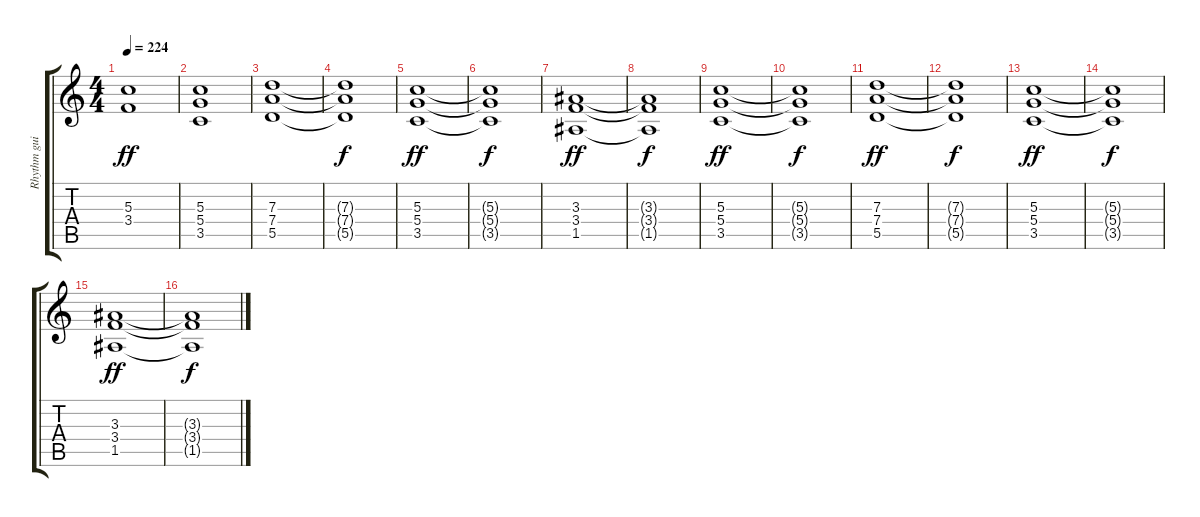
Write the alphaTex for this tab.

\track ("Rhythm guitar" "Rhythm gui") {instrument overdrivenguitar}
\staff {score tabs}
\tuning (E4 B3 G3 D3 A2 E2) {hide}
\ts (4 4)
\tempo 224
\clef g2
\ks c
(5.3 3.4).1{dy ff} |
(5.3 5.4 3.5).1 |
(7.3 7.4 5.5).1 |
(7.3{t} 7.4{t} 5.5{t}).1{dy f} |
(5.3 5.4 3.5).1{dy ff} |
(5.3{t} 5.4{t} 3.5{t}).1{dy f} |
(3.3 3.4 1.5).1{dy ff} |
(3.3{t} 3.4{t} 1.5{t}).1{dy f} |
(5.3 5.4 3.5).1{dy ff} |
(5.3{t} 5.4{t} 3.5{t}).1{dy f} |
(7.3 7.4 5.5).1{dy ff} |
(7.3{t} 7.4{t} 5.5{t}).1{dy f} |
(5.3 5.4 3.5).1{dy ff} |
(5.3{t} 5.4{t} 3.5{t}).1{dy f} |
(3.3 3.4 1.5).1{dy ff} |
(3.3{t} 3.4{t} 1.5{t}).1{dy f}
